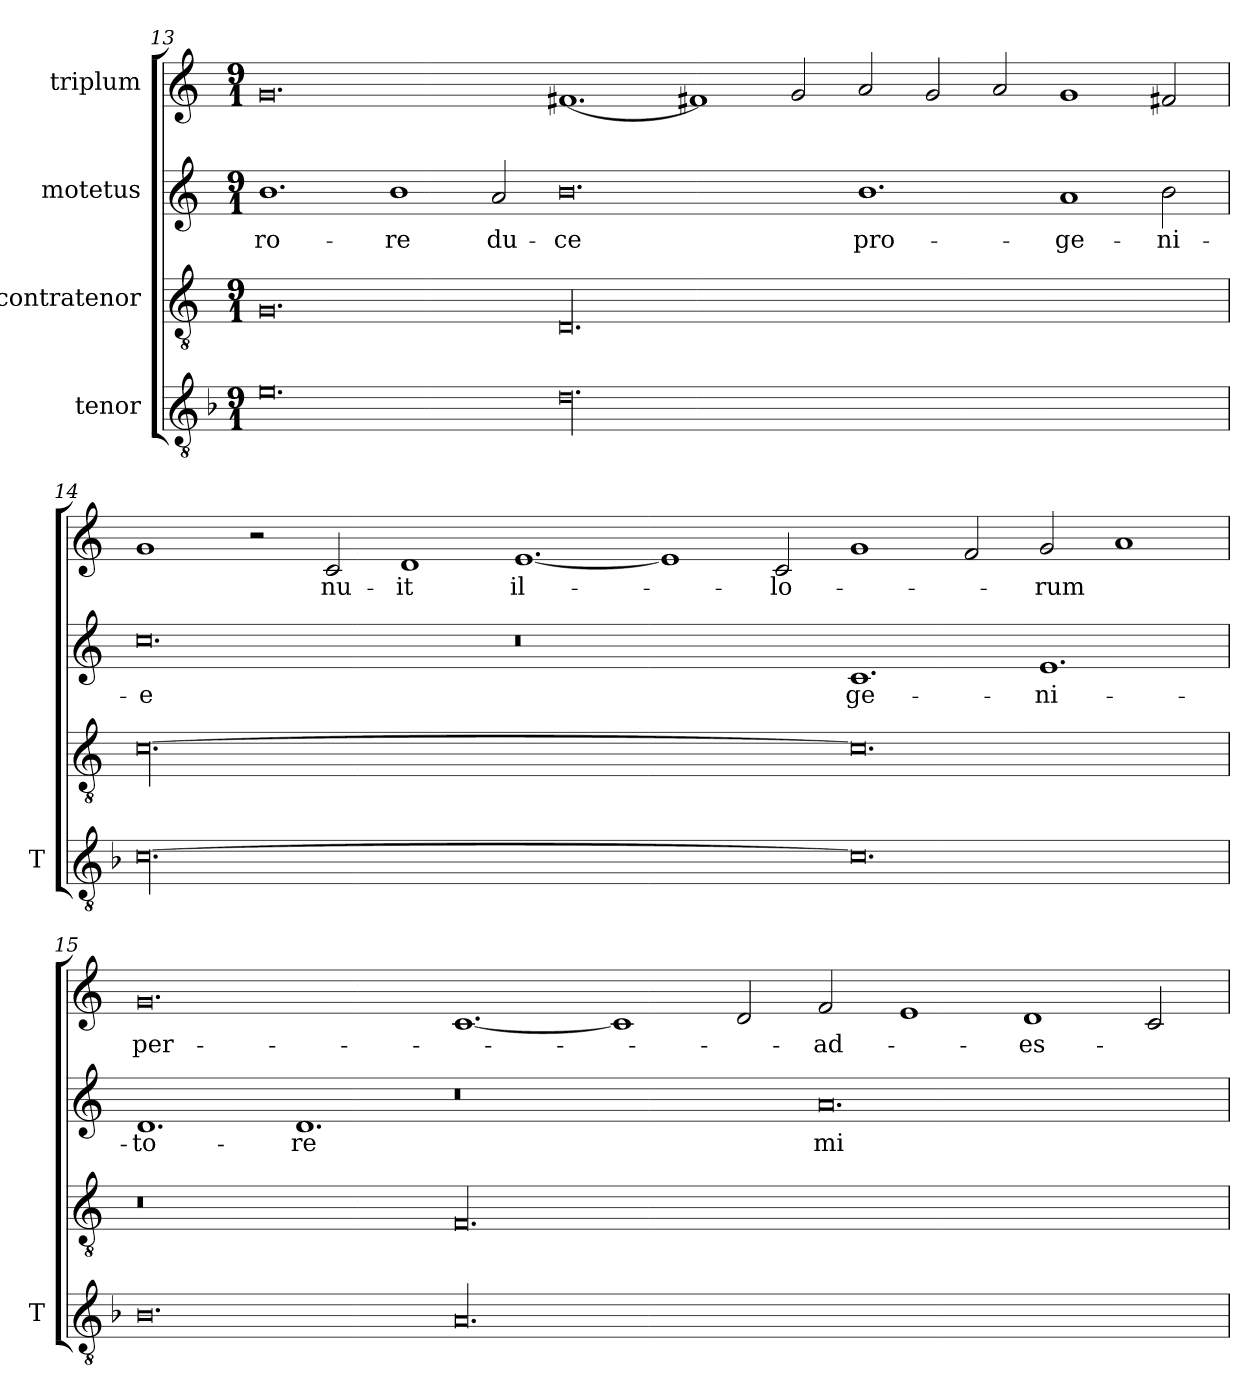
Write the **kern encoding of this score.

**kern	**kern	**kern	**text	**kern	**text
*part4	*part3	*part2	*part2	*part1	*part1
*staff4	*staff3	*staff2	*staff2	*staff1	*staff1
*I"tenor	*I"contratenor	*I"motetus	*	*I"triplum	*
*I'T	*	*	*	*	*
*clefGv2	*clefGv2	*clefG2	*	*clefG2	*
*k[b-]	*k[]	*k[]	*	*k[]	*
*F:	*C:	*C:	*	*C:	*
*M9/1	*M9/1	*M9/1	*	*M9/1	*
=13	=13	=13	=13	=13	=13
0.e\	0.G/	1.b\	ro-	0.g/	.
.	.	1b\	-re	.	.
.	.	2a/	du-	.	.
00.d\	00.D/	0.b\	-ce	[1.f#X/	.
.	.	.	.	1f#X/]	.
.	.	.	.	2g/	.
.	.	1.b\	pro-	2a/	.
.	.	.	.	2g/	.
.	.	.	.	2a/	.
.	.	1a/	-ge-	1g/	.
.	.	2b\	-ni-	2f#X/	.
=14	=14	=14	=14	=14	=14
[00.c\	[00.c\	0.cc\	-e	1g/	.
.	.	.	.	2r	.
.	.	.	.	2c/	-nu-
.	.	.	.	1d/	-it
.	.	0.r	.	[1.e/	il-
.	.	.	.	1e/]	.
.	.	.	.	2c/	-lo-
0.c\]	0.c\]	1.c/	ge-	1g/	.
.	.	.	.	2f/	.
.	.	1.e/	-ni-	2g/	-rum
.	.	.	.	1a/	.
=15	=15	=15	=15	=15	=15
0.B-\	0.r	1.d/	-to-	0.g/	per-
.	.	1.d/	-re	.	.
00.A/	00.F/	0.r	.	[1.c/	.
.	.	.	.	1c/]	.
.	.	.	.	2d/	.
.	.	0.a/	mi-	2f/	ad-
.	.	.	.	1e/	.
.	.	.	.	1d/	-es-
.	.	.	.	2c/	.
=	=	=	=	=	=
*-	*-	*-	*-	*-	*-
